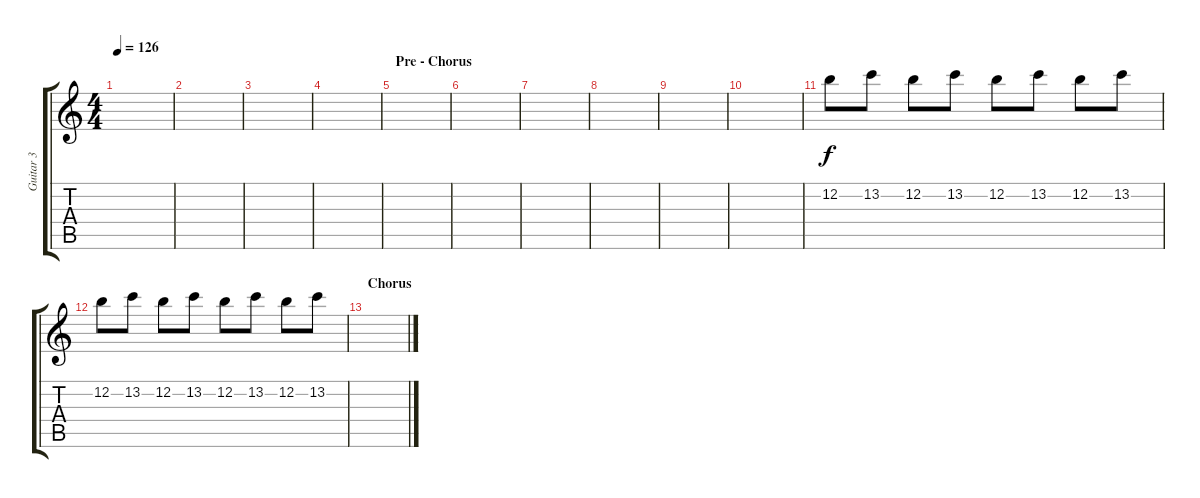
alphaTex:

\track ("Guitar 3" "Guitar 3") {instrument distortionguitar}
\staff {score tabs}
\tuning (E4 B3 G3 D3 A2 E2) {hide}
\ts (4 4)
\tempo 126
\clef g2
\ks c
|
|
|
|
\section ("" "Pre - Chorus")
|
|
|
|
|
|
12.2.8{volume 9} 13.2.8{volume 16} 12.2.8 13.2.8 12.2.8 13.2.8 12.2.8 13.2.8 |
12.2.8 13.2.8 12.2.8 13.2.8 12.2.8 13.2.8 12.2.8 13.2.8 |
\section ("" "Chorus")
